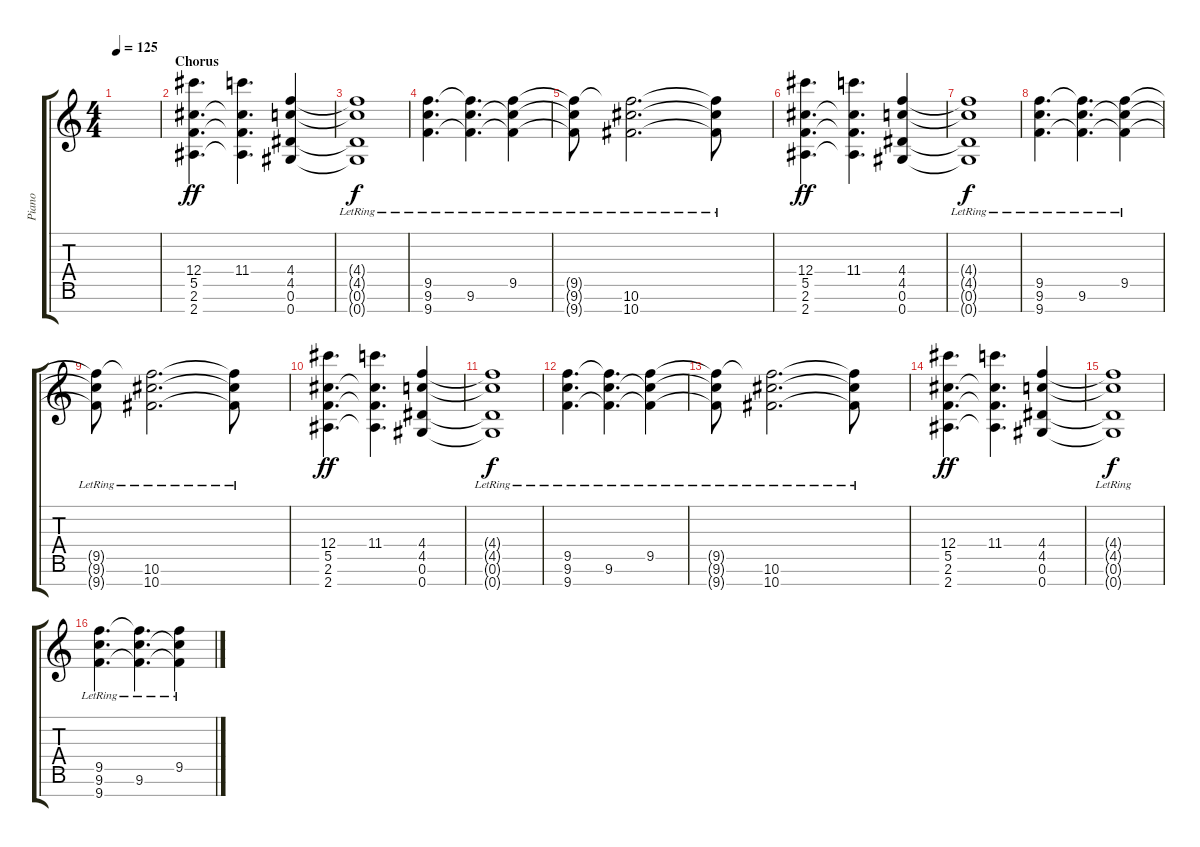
\track ("Piano" "Piano") {instrument overdrivenguitar}
\staff {score tabs}
\tuning (Eb5 Bb4 Gb4 Db4 Ab3 Eb3 Ab2) {hide}
\ts (4 4)
\tempo 125
\clef g2
\ks c
|
\section ("" "Chorus")
(12.4 5.5 2.6 2.7).4{d dy ff} (11.4 5.5{t} 2.6{t} 2.7{t}).4{d} (4.4 4.5 0.6 0.7).4 |
(4.4{t} 4.5{lr t} 0.6{lr t} 0.7{lr t}).1{dy f} |
(9.5{lr} 9.6{lr} 9.7{lr}).4{d} (9.5{lr t} 9.6 9.7{lr t}).4{d} (9.5{lr} 9.6{t} 9.7{lr t}).4 |
(9.5{lr t} 9.6{t} 9.7{lr t}).8 (9.5{lr t} 10.6{lr} 10.7{lr}).2{d} (9.5{lr t} 10.6{lr t} 10.7{lr t}).8 |
(12.4 5.5 2.6 2.7).4{d dy ff} (11.4 5.5{t} 2.6{t} 2.7{t}).4{d} (4.4 4.5 0.6 0.7).4 |
(4.4{t} 4.5{lr t} 0.6{lr t} 0.7{lr t}).1{dy f} |
(9.5{lr} 9.6{lr} 9.7{lr}).4{d} (9.5{lr t} 9.6 9.7{lr t}).4{d} (9.5{lr} 9.6{t} 9.7{lr t}).4 |
(9.5{lr t} 9.6{t} 9.7{lr t}).8 (9.5{lr t} 10.6{lr} 10.7{lr}).2{d} (9.5{lr t} 10.6{lr t} 10.7{lr t}).8 |
(12.4 5.5 2.6 2.7).4{d dy ff} (11.4 5.5{t} 2.6{t} 2.7{t}).4{d} (4.4 4.5 0.6 0.7).4 |
(4.4{t} 4.5{lr t} 0.6{lr t} 0.7{lr t}).1{dy f} |
(9.5{lr} 9.6{lr} 9.7{lr}).4{d} (9.5{lr t} 9.6 9.7{lr t}).4{d} (9.5{lr} 9.6{t} 9.7{lr t}).4 |
(9.5{lr t} 9.6{t} 9.7{lr t}).8 (9.5{lr t} 10.6{lr} 10.7{lr}).2{d} (9.5{lr t} 10.6{lr t} 10.7{lr t}).8 |
(12.4 5.5 2.6 2.7).4{d dy ff} (11.4 5.5{t} 2.6{t} 2.7{t}).4{d} (4.4 4.5 0.6 0.7).4 |
(4.4{t} 4.5{lr t} 0.6{lr t} 0.7{lr t}).1{dy f} |
(9.5{lr} 9.6{lr} 9.7{lr}).4{d} (9.5{lr t} 9.6 9.7{lr t}).4{d} (9.5{lr} 9.6{t} 9.7{lr t}).4
